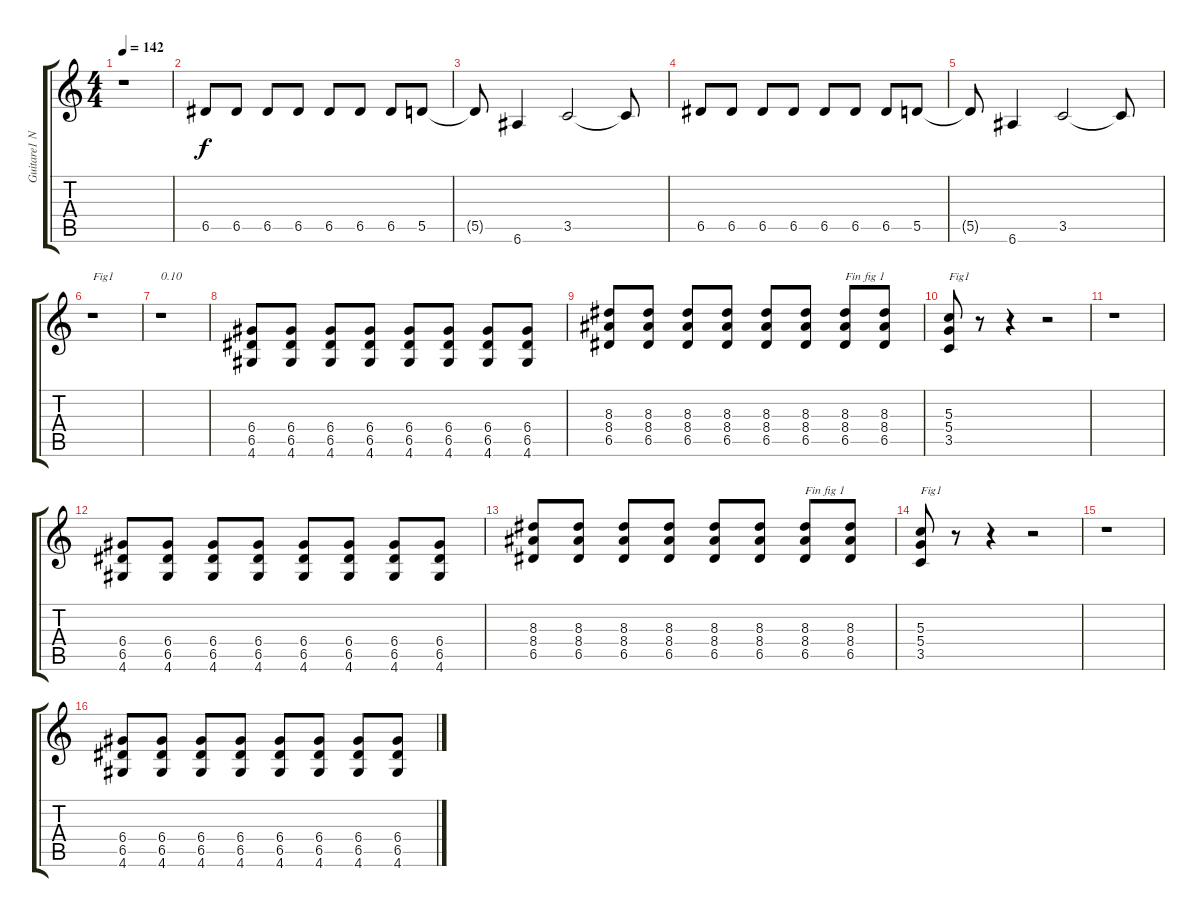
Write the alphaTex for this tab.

\track ("Guitare1 Normal tuning" "Guitare1 N") {instrument overdrivenguitar}
\staff {score tabs}
\tuning (E4 B3 G3 D3 A2 E2) {hide}
\ts (4 4)
\tempo 142
\clef g2
\ks c
r.1{dy f instrument overdrivenguitar} |
6.5.8 6.5.8 6.5.8 6.5.8 6.5.8 6.5.8 6.5.8 5.5.8 |
5.5{t}.8 6.6.4 3.5.2 3.5{t}.8 |
6.5.8 6.5.8 6.5.8 6.5.8 6.5.8 6.5.8 6.5.8 5.5.8 |
5.5{t}.8 6.6.4 3.5.2 3.5{t}.8 |
r.1{txt "Fig1"} |
r.1{txt "0.10"} |
(6.4 6.5 4.6).8 (6.4 6.5 4.6).8 (6.4 6.5 4.6).8 (6.4 6.5 4.6).8 (6.4 6.5 4.6).8 (6.4 6.5 4.6).8 (6.4 6.5 4.6).8 (6.4 6.5 4.6).8 |
(8.3 8.4 6.5).8 (8.3 8.4 6.5).8 (8.3 8.4 6.5).8 (8.3 8.4 6.5).8 (8.3 8.4 6.5).8 (8.3 8.4 6.5).8 (8.3 8.4 6.5).8{txt "Fin fig 1"} (8.3 8.4 6.5).8 |
(5.3 5.4 3.5).8{txt "Fig1"} r.8 r.4 r.2 |
r.1 |
(6.4 6.5 4.6).8 (6.4 6.5 4.6).8 (6.4 6.5 4.6).8 (6.4 6.5 4.6).8 (6.4 6.5 4.6).8 (6.4 6.5 4.6).8 (6.4 6.5 4.6).8 (6.4 6.5 4.6).8 |
(8.3 8.4 6.5).8 (8.3 8.4 6.5).8 (8.3 8.4 6.5).8 (8.3 8.4 6.5).8 (8.3 8.4 6.5).8 (8.3 8.4 6.5).8 (8.3 8.4 6.5).8{txt "Fin fig 1"} (8.3 8.4 6.5).8 |
(5.3 5.4 3.5).8{txt "Fig1"} r.8 r.4 r.2 |
r.1 |
(6.4 6.5 4.6).8 (6.4 6.5 4.6).8 (6.4 6.5 4.6).8 (6.4 6.5 4.6).8 (6.4 6.5 4.6).8 (6.4 6.5 4.6).8 (6.4 6.5 4.6).8 (6.4 6.5 4.6).8
